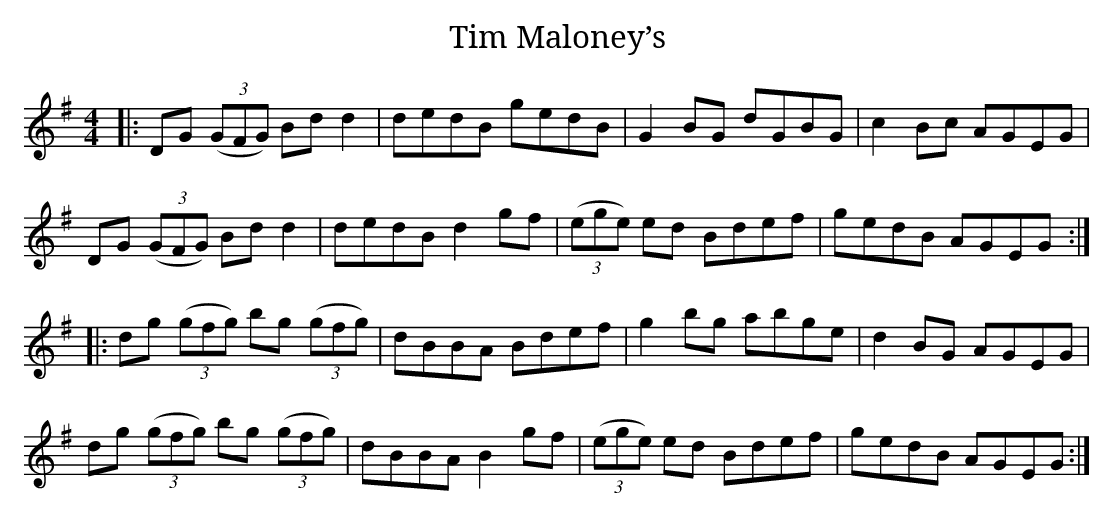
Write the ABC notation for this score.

X:1
T:Tim Maloney’s
M:4/4
L:1/8
K:G
|:DG ((3GFG) Bd d2|dedB gedB|G2BG dGBG|c2Bc AGEG|
DG ((3GFG) Bd d2|dedB d2gf|((3ege) ed Bdef|gedB AGEG:|
|:dg ((3gfg) bg ((3gfg)|dBBA Bdef|g2bg abge|d2BG AGEG|
dg ((3gfg) bg ((3gfg)|dBBA B2gf|((3ege) ed Bdef|gedB AGEG:|
